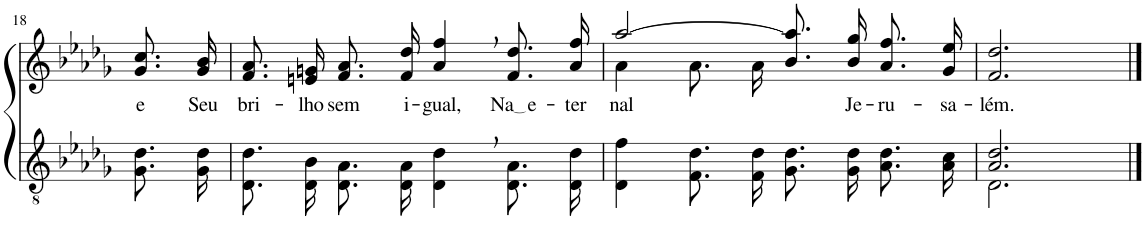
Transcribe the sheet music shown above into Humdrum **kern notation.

**kern	**kern	**text
*part2	*part1	*part1
*staff2	*staff1	*staff1
*I"Parte III e IV	*I"Parte I e II	*
!!LO:PB:g=z
*clefGv2	*clefG2	*
*Trd3c5	*Trd3c5	*
*k[b-e-a-d-g-]	*k[b-e-a-d-g-]	*
*M4/4	*M4/4	*
=18	=18	=18
!	!	!LO:LY:b
8.G-\ 8.d-\L	8.g-/ 8.cc/L	e
!	!	!LO:LY:b
16G-\ 16d-\Jk	16g-/ 16b-/Jk	Seu
=19	=19	=19
!	!	!LO:LY:b
8.D-/ 8.d-/L	8.f/ 8.a-/L	bri-
!	!	!LO:LY:b
16D-/ 16B-/Jk	16en/ 16gn/Jk	-lho
!	!	!LO:LY:b
8.D-/ 8.A-/L	8.f/ 8.a-/L	sem
!	!	!LO:LY:b
16D-/ 16A-/Jk	16f/ 16dd-/Jk	i-
!	!	!LO:LY:b
4D-\, 4d-\,	4a-/, 4ff/,	-gual,
!	!	!LO:LY:b
8.D-/ 8.A-/L	8.f\ 8.dd-\L	Na e
!	!	!LO:LY:b
16D-/ 16d-/Jk	16a-\ 16ff\Jk	-ter-
=20	=20	=20
*	*^	*
!	!	!	!LO:LY:b
4D-\ 4f\	[2aa-/	4a-\	-nal
8.F/ 8.d-/L	.	8.a-\L	.
16F/ 16d-/Jk	.	16a-\Jk	.
8.G-\ 8.d-\L	8.b-\ 8.aa-]\L	2ryy	.
!	!	!	!LO:LY:b
16G-\ 16d-\Jk	16b-\ 16gg-\Jk	.	Je-
!	!	!	!LO:LY:b
8.A-\ 8.d-\L	8.a-\ 8.ff\L	.	-ru-
!	!	!	!LO:LY:b
16A-\ 16c\Jk	16g-\ 16ee-\Jk	.	-sa-
*	*v	*v	*
=21	=21	=21
*^	*	*
!	!	!	!LO:LY:b
2.A-/ 2.d-/	2.D-\	2.f/ 2.dd-/	-lém.
*v	*v	*	*
==	==	==
*-	*-	*-
